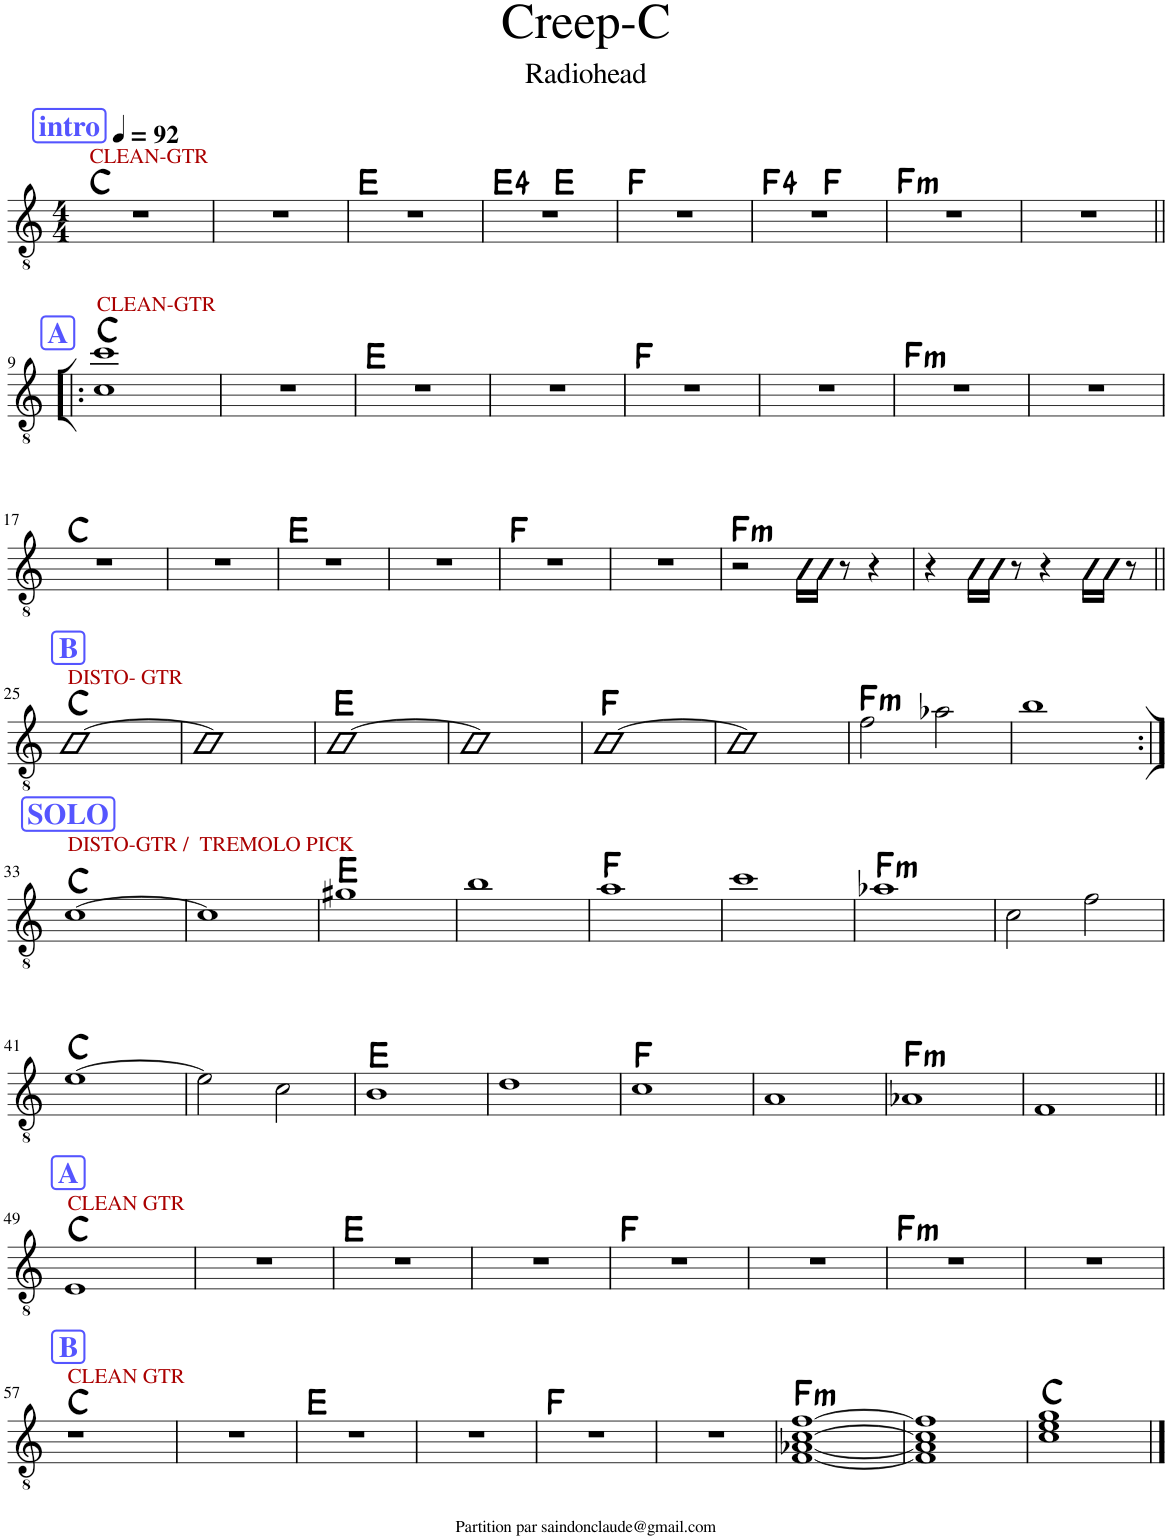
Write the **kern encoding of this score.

**kern	**harte
*part1	*part1
*staff1	*
*I"Classical Guitar	*
*I'Guit.	*
*clefGv2	*
*k[]	*
*M4/4	*
*MM92	*
!!LO:REH:place=s1:a:B:cj:color=#5555FF:fs=14:t=intro
=1	=1
!LO:TX:a:color=#AA0000:t=CLEAN-GTR	!
1r	C:maj
=2	=2
1r	.
=3	=3
1r	E:maj
=4	=4
*^	*
1r	2ryy	E:maj(4)
.	2ryy	E:maj
*v	*v	*
=5	=5
1r	F:maj
=6	=6
*^	*
1r	2ryy	F:maj(4)
.	2ryy	F:maj
=7	=7	=7
!	!	!LO:H:kt=m
*v	*v	*
1r	F:min
=8	=8
1r	.
!!LO:LB:g=z
!!LO:REH:place=s1:a:B:cj:color=#5555FF:fs=14:t=A
=9!|:	=9!|:
!LO:TX:a:color=#AA0000:t=CLEAN-GTR	!
1c 1cc	C:maj
=10	=10
1r	.
=11	=11
1r	E:maj
=12	=12
1r	.
=13	=13
1r	F:maj
=14	=14
1r	.
=15	=15
!	!LO:H:kt=m
1r	F:min
=16	=16
1r	.
!!LO:LB:g=z
=17	=17
1r	C:maj
=18	=18
1r	.
=19	=19
1r	E:maj
=20	=20
1r	.
=21	=21
1r	F:maj
=22	=22
1r	.
=23	=23
!	!LO:H:kt=m
2r	F:min
16F\LL	.
16F\JJ	.
8r	.
4r	.
=24	=24
4r	.
16F\LL	.
16F\JJ	.
8r	.
4r	.
16F\LL	.
16F\JJ	.
8r	.
!!LO:LB:g=z
!!LO:REH:place=s1:a:B:cj:color=#5555FF:fs=14:t=B
=25||	=25||
!LO:TX:a:color=#AA0000:t=DISTO- GTR	!
[1c	C:maj
=26	=26
1c]	.
=27	=27
[1e	E:maj
=28	=28
1e]	.
=29	=29
[1f	F:maj
=30	=30
1f]	.
=31	=31
!	!LO:H:kt=m
2f\	F:min
2a-X\	.
=32	=32
1b	.
!!LO:LB:g=z
!!LO:REH:place=s1:a:B:cj:color=#5555FF:fs=14:t=SOLO
=33:|!	=33:|!
!LO:TX:a:color=#AA0000:t=DISTO-GTR /  TREMOLO PICK	!
[1c	C:maj
=34	=34
1c]	.
=35	=35
1g#X	E:maj
=36	=36
1b	.
=37	=37
1a	F:maj
=38	=38
1cc	.
=39	=39
!	!LO:H:kt=m
1a-X	F:min
=40	=40
2c\	.
2f\	.
!!LO:LB:g=z
=41	=41
[1e	C:maj
=42	=42
2e\]	.
2c\	.
=43	=43
1B	E:maj
=44	=44
1d	.
=45	=45
1c	F:maj
=46	=46
1A	.
=47	=47
!	!LO:H:kt=m
1A-X	F:min
=48	=48
1F	.
!!LO:LB:g=z
!!LO:REH:place=s1:a:B:cj:color=#5555FF:fs=14:t=A
=49||	=49||
!LO:TX:a:color=#AA0000:t=CLEAN GTR	!
1E	C:maj
=50	=50
1r	.
=51	=51
1r	E:maj
=52	=52
1r	.
=53	=53
1r	F:maj
=54	=54
1r	.
=55	=55
!	!LO:H:kt=m
1r	F:min
=56	=56
1r	.
!!LO:LB:g=z
!!LO:REH:place=s1:a:B:cj:color=#5555FF:fs=14:t=B
=57	=57
!LO:TX:a:color=#AA0000:t=CLEAN GTR	!
1r	C:maj
=58	=58
1r	.
=59	=59
1r	E:maj
=60	=60
1r	.
=61	=61
1r	F:maj
=62	=62
1r	.
=63	=63
!	!LO:H:kt=m
[1F [1A-X [1c [1f	F:min
=64	=64
1F] 1A-] 1c] 1f]	.
=65	=65
1c 1e 1g	C:maj
==	==
*-	*-
